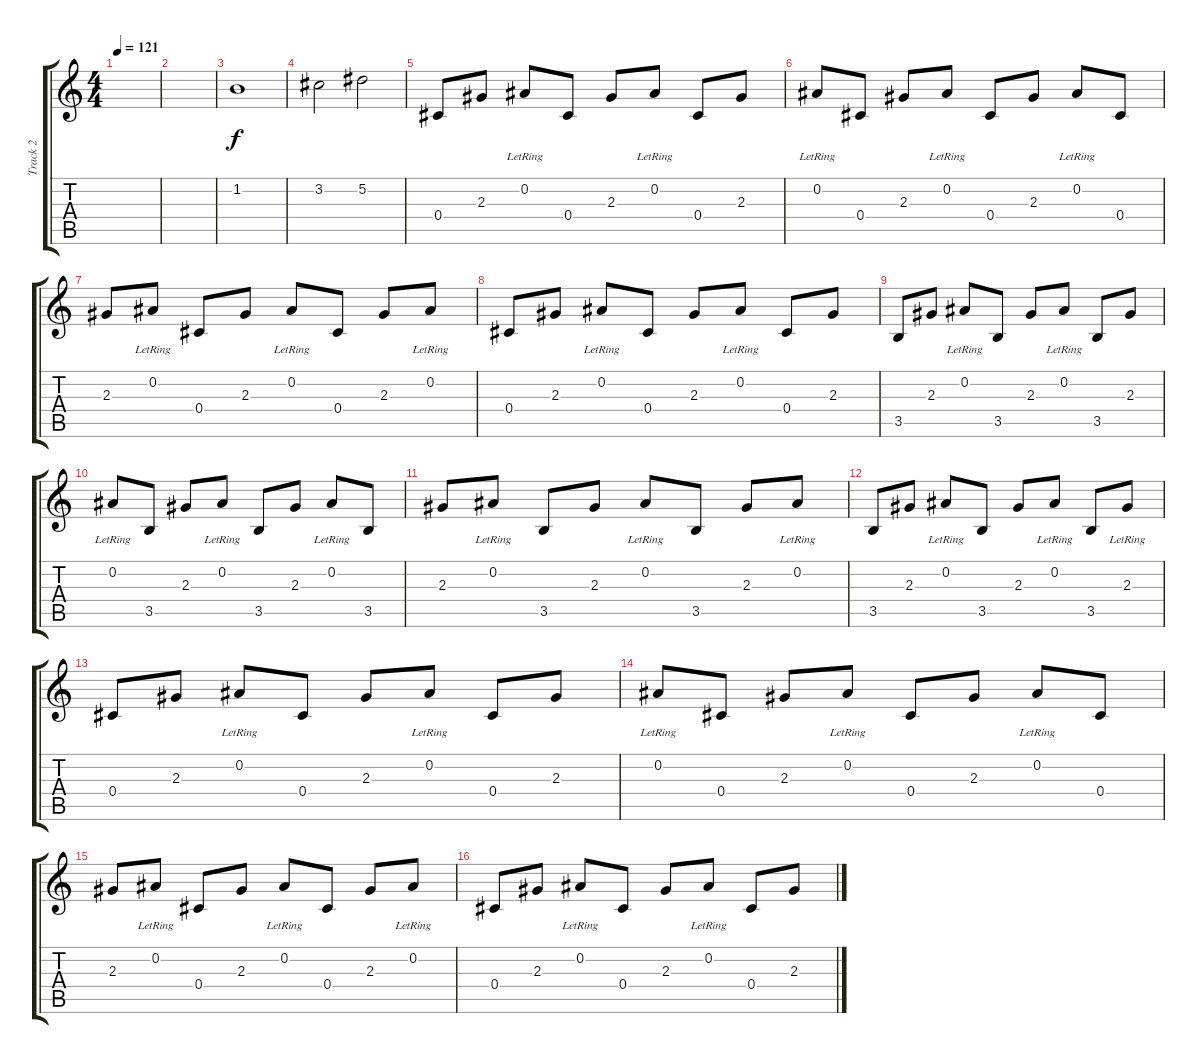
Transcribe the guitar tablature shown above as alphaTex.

\track ("Track 2" "Track 2") {instrument overdrivenguitar}
\staff {score tabs}
\tuning (Eb4 Bb3 Gb3 Db3 Ab2 Eb2) {hide}
\ts (4 4)
\tempo 121
\clef g2
\ks c
|
|
1.2.1 |
3.2.2 5.2.2 |
0.4.8 2.3.8 0.2{lr}.8 0.4.8 2.3.8 0.2{lr}.8 0.4.8 2.3.8 |
0.2{lr}.8 0.4.8 2.3.8 0.2{lr}.8 0.4.8 2.3.8 0.2{lr}.8 0.4.8 |
2.3.8 0.2{lr}.8 0.4.8 2.3.8 0.2{lr}.8 0.4.8 2.3.8 0.2{lr}.8 |
0.4.8 2.3.8 0.2{lr}.8 0.4.8 2.3.8 0.2{lr}.8 0.4.8 2.3.8 |
3.5.8 2.3.8 0.2{lr}.8 3.5.8 2.3.8 0.2{lr}.8 3.5.8 2.3.8 |
0.2{lr}.8 3.5.8 2.3.8 0.2{lr}.8 3.5.8 2.3.8 0.2{lr}.8 3.5.8 |
2.3.8 0.2{lr}.8 3.5.8 2.3.8 0.2{lr}.8 3.5.8 2.3.8 0.2{lr}.8 |
3.5.8 2.3.8 0.2{lr}.8 3.5.8 2.3.8 0.2{lr}.8 3.5.8 2.3{lr}.8 |
0.4.8 2.3.8 0.2{lr}.8 0.4.8 2.3.8 0.2{lr}.8 0.4.8 2.3.8 |
0.2{lr}.8 0.4.8 2.3.8 0.2{lr}.8 0.4.8 2.3.8 0.2{lr}.8 0.4.8 |
2.3.8 0.2{lr}.8 0.4.8 2.3.8 0.2{lr}.8 0.4.8 2.3.8 0.2{lr}.8 |
0.4.8 2.3.8 0.2{lr}.8 0.4.8 2.3.8 0.2{lr}.8 0.4.8 2.3.8
